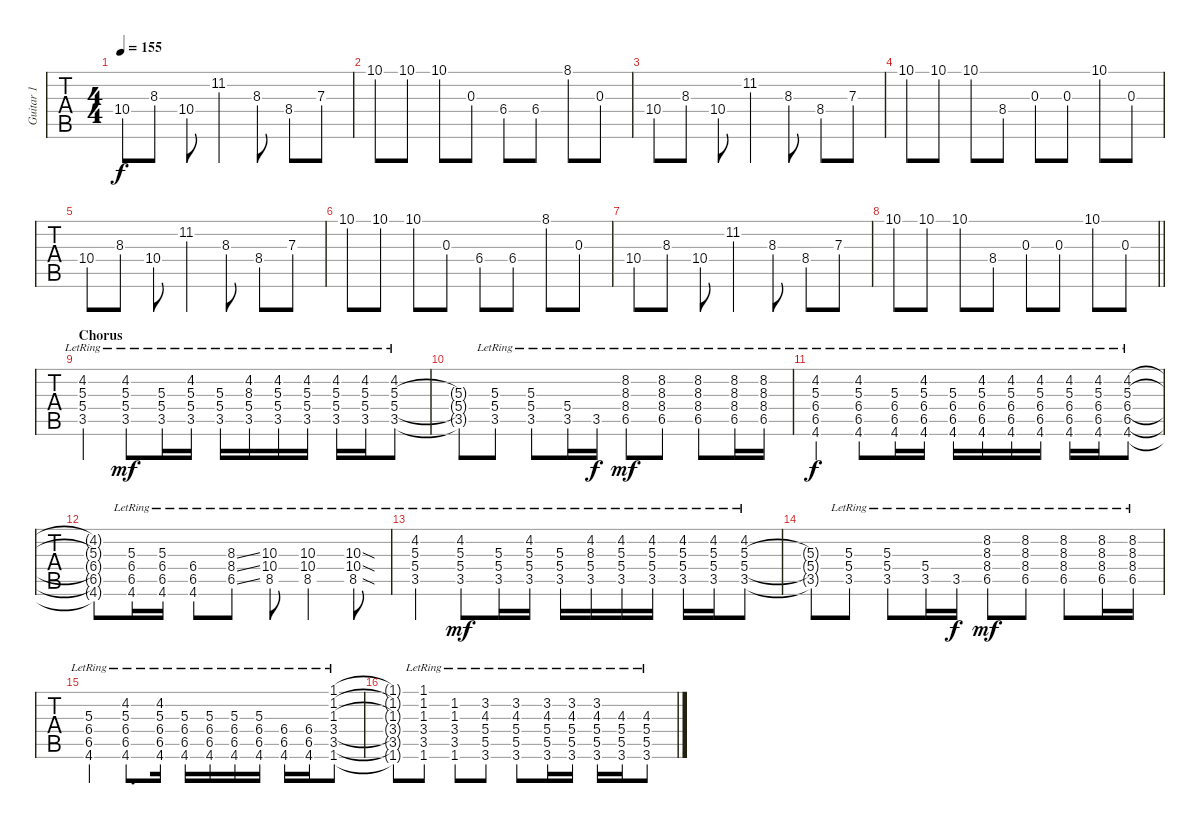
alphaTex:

\track ("Guitar 1" "Guitar 1") {instrument electricguitarclean}
\staff {tabs}
\tuning (E4 B3 G3 D3 A2 E2) {hide}
\ts (4 4)
\tempo 155
\clef g2
\ks eb
10.4.8{dy f} 8.3.8 10.4.8 11.2.4 8.3.8 8.4.8 7.3.8 |
10.1.8 10.1.8 10.1.8 0.3.8 6.4.8 6.4.8 8.1.8 0.3.8 |
10.4.8 8.3.8 10.4.8 11.2.4 8.3.8 8.4.8 7.3.8 |
10.1.8 10.1.8 10.1.8 8.4.8 0.3.8 0.3.8 10.1.8 0.3.8 |
10.4.8 8.3.8 10.4.8 11.2.4 8.3.8 8.4.8 7.3.8 |
10.1.8 10.1.8 10.1.8 0.3.8 6.4.8 6.4.8 8.1.8 0.3.8 |
10.4.8 8.3.8 10.4.8 11.2.4 8.3.8 8.4.8 7.3.8 |
\barLineRight lightlight
10.1.8 10.1.8 10.1.8 8.4.8 0.3.8 0.3.8 10.1.8 0.3.8 |
\section ("" "Chorus")
(4.2{lr} 5.3{lr} 5.4{lr} 3.5{lr}).4 (4.2{lr} 5.3{lr} 5.4{lr} 3.5{lr}).8{dy mf} (5.3{lr} 5.4{lr} 3.5{lr}).16 (4.2{lr} 5.3{lr} 5.4{lr} 3.5{lr}).16 (5.3{lr} 5.4{lr} 3.5{lr}).16 (4.2{lr} 8.3{lr} 5.4{lr} 3.5{lr}).16 (4.2{lr} 5.3{lr} 5.4{lr} 3.5{lr}).16 (4.2{lr} 5.3{lr} 5.4{lr} 3.5{lr}).16 (4.2{lr} 5.3{lr} 5.4{lr} 3.5{lr}).16 (4.2{lr} 5.3{lr} 5.4{lr} 3.5{lr}).16 (4.2{lr} 5.3{lr} 5.4{lr} 3.5{lr}).8 |
(5.3{t} 5.4{t} 3.5{t}).8 (5.3{lr} 5.4{lr} 3.5{lr}).8 (5.3{lr} 5.4{lr} 3.5{lr}).8 (5.4{lr} 3.5{lr}).16 3.5{lr}.16{dy f} (8.2{lr} 8.3{lr} 8.4{lr} 6.5{lr}).8{dy mf} (8.2{lr} 8.3{lr} 8.4{lr} 6.5{lr}).8 (8.2{lr} 8.3{lr} 8.4{lr} 6.5{lr}).8 (8.2{lr} 8.3{lr} 8.4{lr} 6.5{lr}).16 (8.2{lr} 8.3{lr} 8.4{lr} 6.5{lr}).16 |
(4.2{lr} 5.3{lr} 6.4{lr} 6.5{lr} 4.6{lr}).4{dy f} (4.2{lr} 5.3{lr} 6.4{lr} 6.5{lr} 4.6{lr}).8 (5.3{lr} 6.4{lr} 6.5{lr} 4.6{lr}).16 (4.2{lr} 5.3{lr} 6.4{lr} 6.5{lr} 4.6{lr}).16 (5.3{lr} 6.4{lr} 6.5{lr} 4.6{lr}).16 (4.2{lr} 5.3{lr} 6.4{lr} 6.5{lr} 4.6{lr}).16 (4.2{lr} 5.3{lr} 6.4{lr} 6.5{lr} 4.6{lr}).16 (4.2{lr} 5.3{lr} 6.4{lr} 6.5{lr} 4.6{lr}).16 (4.2{lr} 5.3{lr} 6.4{lr} 6.5{lr} 4.6{lr}).16 (4.2{lr} 5.3{lr} 6.4{lr} 6.5{lr} 4.6{lr}).16 (4.2{lr} 5.3{lr} 6.4{lr} 6.5{lr} 4.6{lr}).8 |
(4.2{t} 5.3{t} 6.4{t} 6.5{t} 4.6{t}).8 (5.3{lr} 6.4{lr} 6.5{lr} 4.6{lr}).16 (5.3{lr} 6.4{lr} 6.5{lr} 4.6{lr}).16 (6.4{lr} 6.5{lr} 4.6{lr}).8 (8.3{ss lr} 8.4{ss lr} 6.5{ss lr}).8 (10.3{lr} 10.4{lr} 8.5{lr}).8 (10.3{lr} 10.4{lr} 8.5{lr}).4 (10.3{sod lr} 10.4{sod lr} 8.5{sod lr}).8 |
(4.2{lr} 5.3{lr} 5.4{lr} 3.5{lr}).4 (4.2{lr} 5.3{lr} 5.4{lr} 3.5{lr}).8{dy mf} (5.3{lr} 5.4{lr} 3.5{lr}).16 (4.2{lr} 5.3{lr} 5.4{lr} 3.5{lr}).16 (5.3{lr} 5.4{lr} 3.5{lr}).16 (4.2{lr} 8.3{lr} 5.4{lr} 3.5{lr}).16 (4.2{lr} 5.3{lr} 5.4{lr} 3.5{lr}).16 (4.2{lr} 5.3{lr} 5.4{lr} 3.5{lr}).16 (4.2{lr} 5.3{lr} 5.4{lr} 3.5{lr}).16 (4.2{lr} 5.3{lr} 5.4{lr} 3.5{lr}).16 (4.2{lr} 5.3{lr} 5.4{lr} 3.5{lr}).8 |
(5.3{t} 5.4{t} 3.5{t}).8 (5.3{lr} 5.4{lr} 3.5{lr}).8 (5.3{lr} 5.4{lr} 3.5{lr}).8 (5.4{lr} 3.5{lr}).16 3.5{lr}.16{dy f} (8.2{lr} 8.3{lr} 8.4{lr} 6.5{lr}).8{dy mf} (8.2{lr} 8.3{lr} 8.4{lr} 6.5{lr}).8 (8.2{lr} 8.3{lr} 8.4{lr} 6.5{lr}).8 (8.2{lr} 8.3{lr} 8.4{lr} 6.5{lr}).16 (8.2{lr} 8.3{lr} 8.4{lr} 6.5{lr}).16 |
(5.3{lr} 6.4{lr} 6.5{lr} 4.6{lr}).4 (4.2{lr} 5.3{lr} 6.4{lr} 6.5{lr} 4.6{lr}).8{d} (4.2{lr} 5.3{lr} 6.4{lr} 6.5{lr} 4.6{lr}).16 (5.3{lr} 6.4{lr} 6.5{lr} 4.6{lr}).16 (5.3{lr} 6.4{lr} 6.5{lr} 4.6{lr}).16 (5.3{lr} 6.4{lr} 6.5{lr} 4.6{lr}).16 (5.3{lr} 6.4{lr} 6.5{lr} 4.6{lr}).16 (6.4{lr} 6.5{lr} 4.6{lr}).16 (6.4{lr} 6.5{lr} 4.6{lr}).16 (1.1{lr} 1.2{lr} 1.3{lr} 3.4{lr} 3.5{lr} 1.6{lr}).8 |
(1.1{t} 1.2{t} 1.3{t} 3.4{t} 3.5{t} 1.6{t}).8 (1.1{lr} 1.2{lr} 1.3{lr} 3.4{lr} 3.5{lr} 1.6{lr}).8 (1.2{lr} 1.3{lr} 3.4{lr} 3.5{lr} 1.6{lr}).8 (3.2{lr} 4.3{lr} 5.4{lr} 5.5{lr} 3.6{lr}).8 (3.2{lr} 4.3{lr} 5.4{lr} 5.5{lr} 3.6{lr}).8 (3.2{lr} 4.3{lr} 5.4{lr} 5.5{lr} 3.6{lr}).16 (3.2{lr} 4.3{lr} 5.4{lr} 5.5{lr} 3.6{lr}).16 (3.2{lr} 4.3{lr} 5.4{lr} 5.5{lr} 3.6{lr}).16 (4.3{lr} 5.4{lr} 5.5{lr} 3.6{lr}).16 (4.3{lr} 5.4{lr} 5.5{lr} 3.6{lr}).8
